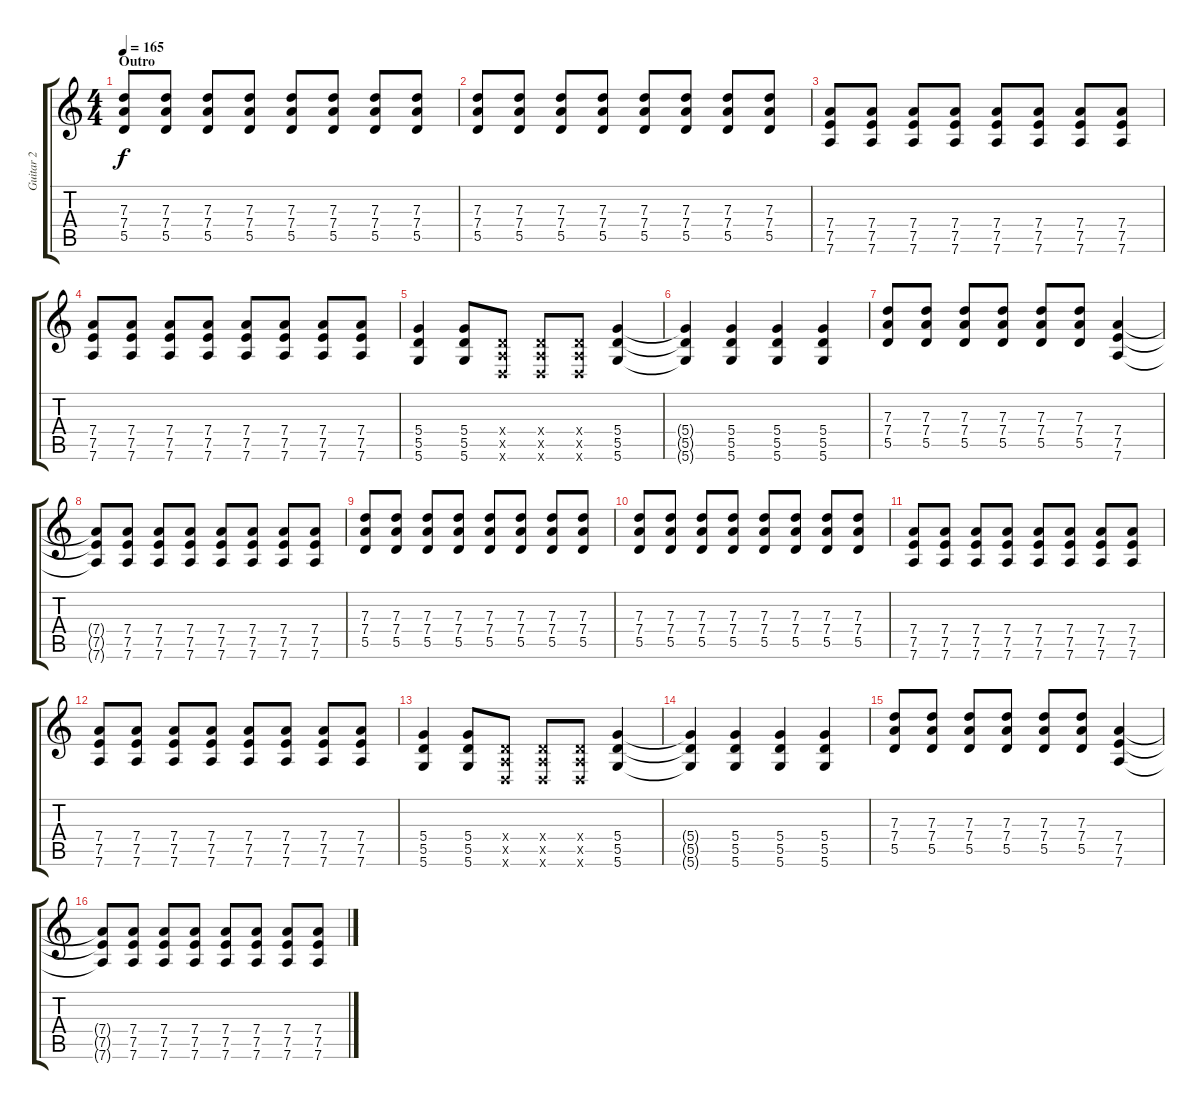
\track ("Guitar 2" "Guitar 2") {instrument overdrivenguitar}
\staff {score tabs}
\tuning (E4 B3 G3 D3 A2 D2) {hide}
\ts (4 4)
\section ("" "Outro")
\tempo 165
\clef g2
\ks c
(7.3 7.4 5.5).8{dy f} (7.3 7.4 5.5).8 (7.3 7.4 5.5).8 (7.3 7.4 5.5).8 (7.3 7.4 5.5).8 (7.3 7.4 5.5).8 (7.3 7.4 5.5).8 (7.3 7.4 5.5).8 |
(7.3 7.4 5.5).8 (7.3 7.4 5.5).8 (7.3 7.4 5.5).8 (7.3 7.4 5.5).8 (7.3 7.4 5.5).8 (7.3 7.4 5.5).8 (7.3 7.4 5.5).8 (7.3 7.4 5.5).8 |
(7.4 7.5 7.6).8 (7.4 7.5 7.6).8 (7.4 7.5 7.6).8 (7.4 7.5 7.6).8 (7.4 7.5 7.6).8 (7.4 7.5 7.6).8 (7.4 7.5 7.6).8 (7.4 7.5 7.6).8 |
(7.4 7.5 7.6).8 (7.4 7.5 7.6).8 (7.4 7.5 7.6).8 (7.4 7.5 7.6).8 (7.4 7.5 7.6).8 (7.4 7.5 7.6).8 (7.4 7.5 7.6).8 (7.4 7.5 7.6).8 |
(5.4 5.5 5.6).4 (5.4 5.5 5.6).8 (0.4{x} 0.5{x} 0.6{x}).8 (0.4{x} 0.5{x} 0.6{x}).8 (0.4{x} 0.5{x} 0.6{x}).8 (5.4 5.5 5.6).4 |
(5.4{t} 5.5{t} 5.6{t}).4 (5.4 5.5 5.6).4 (5.4 5.5 5.6).4 (5.4 5.5 5.6).4 |
(7.3 7.4 5.5).8 (7.3 7.4 5.5).8 (7.3 7.4 5.5).8 (7.3 7.4 5.5).8 (7.3 7.4 5.5).8 (7.3 7.4 5.5).8 (7.4 7.5 7.6).4 |
(7.4{t} 7.5{t} 7.6{t}).8 (7.4 7.5 7.6).8 (7.4 7.5 7.6).8 (7.4 7.5 7.6).8 (7.4 7.5 7.6).8 (7.4 7.5 7.6).8 (7.4 7.5 7.6).8 (7.4 7.5 7.6).8 |
(7.3 7.4 5.5).8 (7.3 7.4 5.5).8 (7.3 7.4 5.5).8 (7.3 7.4 5.5).8 (7.3 7.4 5.5).8 (7.3 7.4 5.5).8 (7.3 7.4 5.5).8 (7.3 7.4 5.5).8 |
(7.3 7.4 5.5).8 (7.3 7.4 5.5).8 (7.3 7.4 5.5).8 (7.3 7.4 5.5).8 (7.3 7.4 5.5).8 (7.3 7.4 5.5).8 (7.3 7.4 5.5).8 (7.3 7.4 5.5).8 |
(7.4 7.5 7.6).8 (7.4 7.5 7.6).8 (7.4 7.5 7.6).8 (7.4 7.5 7.6).8 (7.4 7.5 7.6).8 (7.4 7.5 7.6).8 (7.4 7.5 7.6).8 (7.4 7.5 7.6).8 |
(7.4 7.5 7.6).8 (7.4 7.5 7.6).8 (7.4 7.5 7.6).8 (7.4 7.5 7.6).8 (7.4 7.5 7.6).8 (7.4 7.5 7.6).8 (7.4 7.5 7.6).8 (7.4 7.5 7.6).8 |
(5.4 5.5 5.6).4 (5.4 5.5 5.6).8 (0.4{x} 0.5{x} 0.6{x}).8 (0.4{x} 0.5{x} 0.6{x}).8 (0.4{x} 0.5{x} 0.6{x}).8 (5.4 5.5 5.6).4 |
(5.4{t} 5.5{t} 5.6{t}).4 (5.4 5.5 5.6).4 (5.4 5.5 5.6).4 (5.4 5.5 5.6).4 |
(7.3 7.4 5.5).8 (7.3 7.4 5.5).8 (7.3 7.4 5.5).8 (7.3 7.4 5.5).8 (7.3 7.4 5.5).8 (7.3 7.4 5.5).8 (7.4 7.5 7.6).4 |
(7.4{t} 7.5{t} 7.6{t}).8 (7.4 7.5 7.6).8 (7.4 7.5 7.6).8 (7.4 7.5 7.6).8 (7.4 7.5 7.6).8 (7.4 7.5 7.6).8 (7.4 7.5 7.6).8 (7.4 7.5 7.6).8
